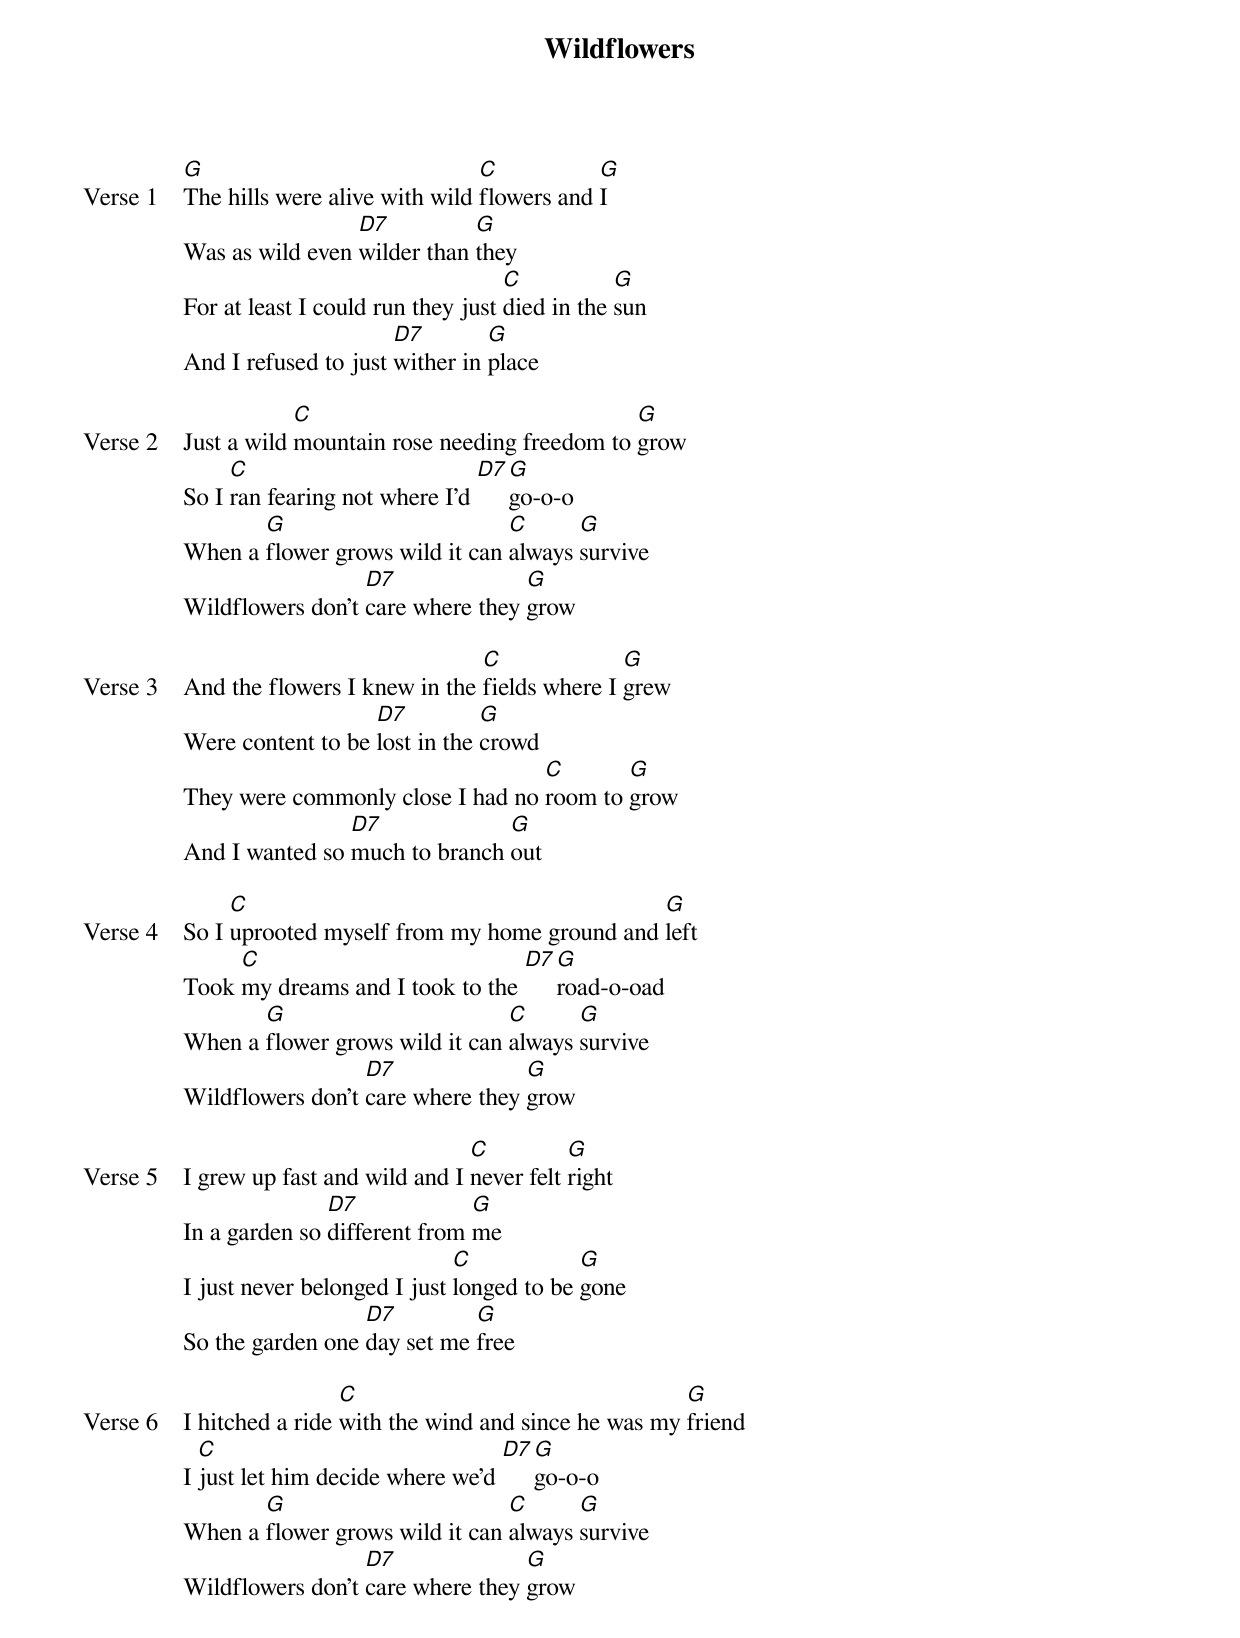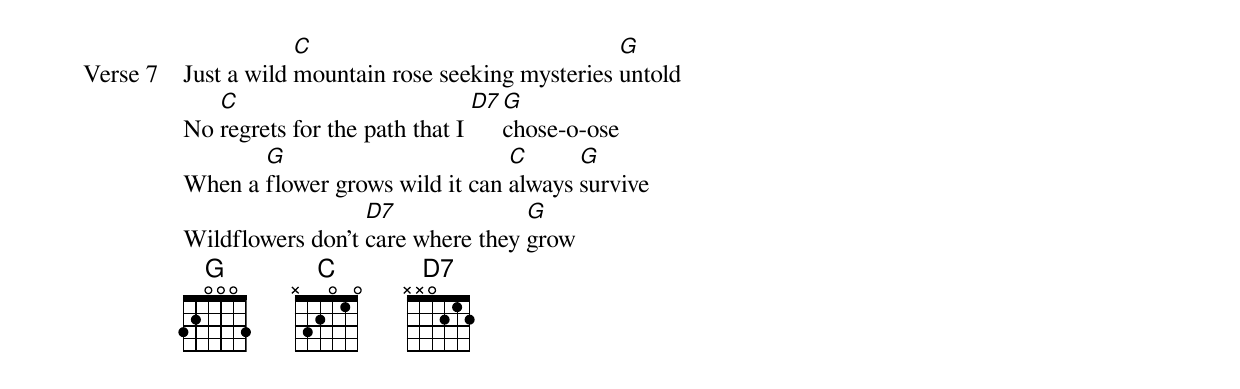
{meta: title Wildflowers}
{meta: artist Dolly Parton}
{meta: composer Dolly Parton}
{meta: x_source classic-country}
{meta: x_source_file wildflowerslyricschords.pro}
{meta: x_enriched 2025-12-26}

{start_of_verse: Verse 1}
[G]The hills were alive with wild [C]flowers and [G]I
Was as wild even [D7]wilder than [G]they
For at least I could run they just [C]died in the [G]sun
And I refused to just [D7]wither in [G]place
{end_of_verse}

{start_of_verse: Verse 2}
Just a wild [C]mountain rose needing freedom to [G]grow
So I [C]ran fearing not where I'd [D7][G]go-o-o
When a [G]flower grows wild it can [C]always [G]survive
Wildflowers don't [D7]care where they [G]grow
{end_of_verse}

{start_of_verse: Verse 3}
And the flowers I knew in the [C]fields where I [G]grew
Were content to be [D7]lost in the [G]crowd
They were commonly close I had no [C]room to [G]grow
And I wanted so [D7]much to branch [G]out
{end_of_verse}

{start_of_verse: Verse 4}
So I [C]uprooted myself from my home ground and [G]left
Took [C]my dreams and I took to the [D7][G]road-o-oad
When a [G]flower grows wild it can [C]always [G]survive
Wildflowers don't [D7]care where they [G]grow
{end_of_verse}

{start_of_verse: Verse 5}
I grew up fast and wild and I [C]never felt [G]right
In a garden so [D7]different from [G]me
I just never belonged I just [C]longed to be [G]gone
So the garden one [D7]day set me [G]free
{end_of_verse}

{start_of_verse: Verse 6}
I hitched a ride [C]with the wind and since he was my [G]friend
I [C]just let him decide where we'd [D7][G]go-o-o
When a [G]flower grows wild it can [C]always [G]survive
Wildflowers don't [D7]care where they [G]grow
{end_of_verse}

{start_of_verse: Verse 7}
Just a wild [C]mountain rose seeking mysteries [G]untold
No [C]regrets for the path that I [D7][G]chose-o-ose
When a [G]flower grows wild it can [C]always [G]survive
Wildflowers don't [D7]care where they [G]grow
{end_of_verse}
